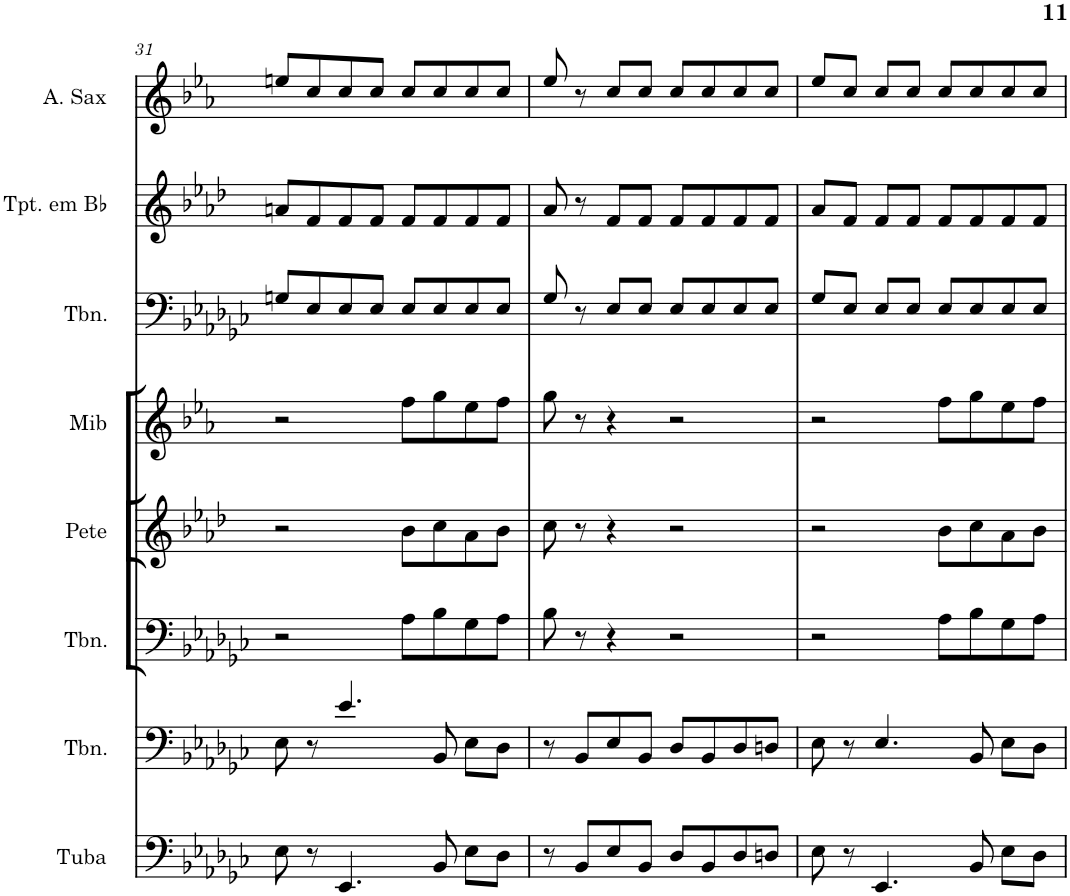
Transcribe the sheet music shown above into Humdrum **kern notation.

**kern	**kern	**kern	**kern	**kern	**kern	**kern	**kern
*part8	*part7	*part6	*part5	*part4	*part3	*part2	*part1
*staff8	*staff7	*staff6	*staff5	*staff4	*staff3	*staff2	*staff1
*I"Tuba	*I"Trombone	*I"Trombone	*I"Pete Pergunta	*I"Mib Resposta	*I"Trombone	*I"Trompete em Bb	*I"Saxofone Alto
*I'Tuba	*I'Tbn.	*I'Tbn.	*I'Pete	*I'Mib	*I'Tbn.	*I'Tpt. em Bb	*
!!LO:PB:g=z
*clefF4	*clefF4	*clefF4	*clefG2	*clefG2	*clefF4	*clefG2	*clefG2
*	*	*	*Trd1c2	*Trd5c9	*	*Trd1c2	*Trd5c9
*k[b-e-a-d-g-c-]	*k[b-e-a-d-g-c-]	*k[b-e-a-d-g-c-]	*k[b-e-a-d-]	*k[b-e-a-]	*k[b-e-a-d-g-c-]	*k[b-e-a-d-]	*k[b-e-a-]
*e-:	*e-:	*e-:	*f:	*c:	*e-:	*f:	*c:
*M4/4	*M4/4	*M4/4	*M4/4	*M4/4	*M4/4	*M4/4	*M4/4
=31	=31	=31	=31	=31	=31	=31	=31
8E-\	8E-\	2r	2r	2r	8Gn/L	8an/L	8een/L
8r	8r	.	.	.	8E-/	8f/	8cc/
4.EE-/	4.e-/	.	.	.	8E-/	8f/	8cc/
.	.	.	.	.	8E-/J	8f/J	8cc/J
.	.	8A-\L	8b-\L	8ff\L	8E-/L	8f/L	8cc/L
8BB-/	8BB-/	8B-\	8cc\	8gg\	8E-/	8f/	8cc/
8E-\L	8E-\L	8G-\	8a-\	8ee-\	8E-/	8f/	8cc/
8D-\J	8D-\J	8A-\J	8b-\J	8ff\J	8E-/J	8f/J	8cc/J
=32	=32	=32	=32	=32	=32	=32	=32
8r	8r	8B-\	8cc\	8gg\	8G-/	8a-/	8ee-/
8BB-/L	8BB-/L	8r	8r	8r	8r	8r	8r
8E-/	8E-/	4r	4r	4r	8E-/L	8f/L	8cc/L
8BB-/J	8BB-/J	.	.	.	8E-/J	8f/J	8cc/J
8D-/L	8D-/L	2r	2r	2r	8E-/L	8f/L	8cc/L
8BB-/	8BB-/	.	.	.	8E-/	8f/	8cc/
8D-/	8D-/	.	.	.	8E-/	8f/	8cc/
8Dn/J	8Dn/J	.	.	.	8E-/J	8f/J	8cc/J
=33	=33	=33	=33	=33	=33	=33	=33
8E-\	8E-\	2r	2r	2r	8G-/L	8a-/L	8ee-/L
8r	8r	.	.	.	8E-/J	8f/J	8cc/J
4.EE-/	4.E-/	.	.	.	8E-/L	8f/L	8cc/L
.	.	.	.	.	8E-/J	8f/J	8cc/J
.	.	8A-\L	8b-\L	8ff\L	8E-/L	8f/L	8cc/L
8BB-/	8BB-/	8B-\	8cc\	8gg\	8E-/	8f/	8cc/
8E-\L	8E-\L	8G-\	8a-\	8ee-\	8E-/	8f/	8cc/
8D-\J	8D-\J	8A-\J	8b-\J	8ff\J	8E-/J	8f/J	8cc/J
=	=	=	=	=	=	=	=
*-	*-	*-	*-	*-	*-	*-	*-
